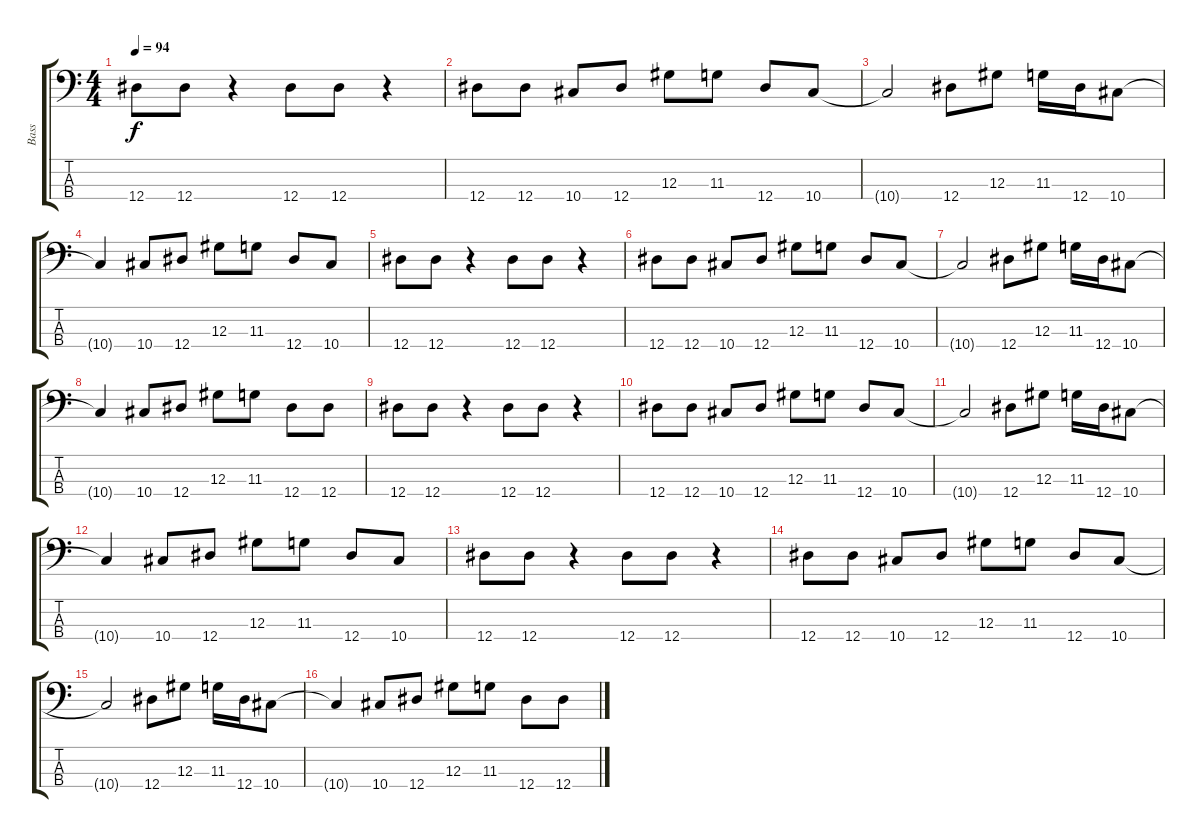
\track ("Bass" "Bass") {instrument fretlessbass}
\staff {score tabs}
\tuning (Gb2 Db2 Ab1 Eb1) {hide}
\ts (4 4)
\tempo 94
\clef f4
\ks c
12.4.8{dy f} 12.4.8 r.4 12.4.8 12.4.8 r.4 |
12.4.8 12.4.8 10.4.8 12.4.8 12.3.8 11.3.8 12.4.8 10.4.8 |
10.4{t}.2 12.4.8 12.3.8 11.3.16 12.4.16 10.4.8 |
10.4{t}.4 10.4.8 12.4.8 12.3.8 11.3.8 12.4.8 10.4.8 |
12.4.8 12.4.8 r.4 12.4.8 12.4.8 r.4 |
12.4.8 12.4.8 10.4.8 12.4.8 12.3.8 11.3.8 12.4.8 10.4.8 |
10.4{t}.2 12.4.8 12.3.8 11.3.16 12.4.16 10.4.8 |
10.4{t}.4 10.4.8 12.4.8 12.3.8 11.3.8 12.4.8 12.4.8 |
12.4.8 12.4.8 r.4 12.4.8 12.4.8 r.4 |
12.4.8 12.4.8 10.4.8 12.4.8 12.3.8 11.3.8 12.4.8 10.4.8 |
10.4{t}.2{volume 11} 12.4.8 12.3.8 11.3.16 12.4.16 10.4.8 |
10.4{t}.4 10.4.8{volume 8} 12.4.8 12.3.8 11.3.8 12.4.8 10.4.8 |
12.4.8{volume 6} 12.4.8 r.4 12.4.8 12.4.8 r.4 |
12.4.8{volume 4} 12.4.8 10.4.8 12.4.8 12.3.8 11.3.8 12.4.8 10.4.8 |
10.4{t}.2 12.4.8{volume 3} 12.3.8 11.3.16 12.4.16 10.4.8 |
10.4{t}.4 10.4.8{volume 2} 12.4.8 12.3.8 11.3.8 12.4.8 12.4.8
